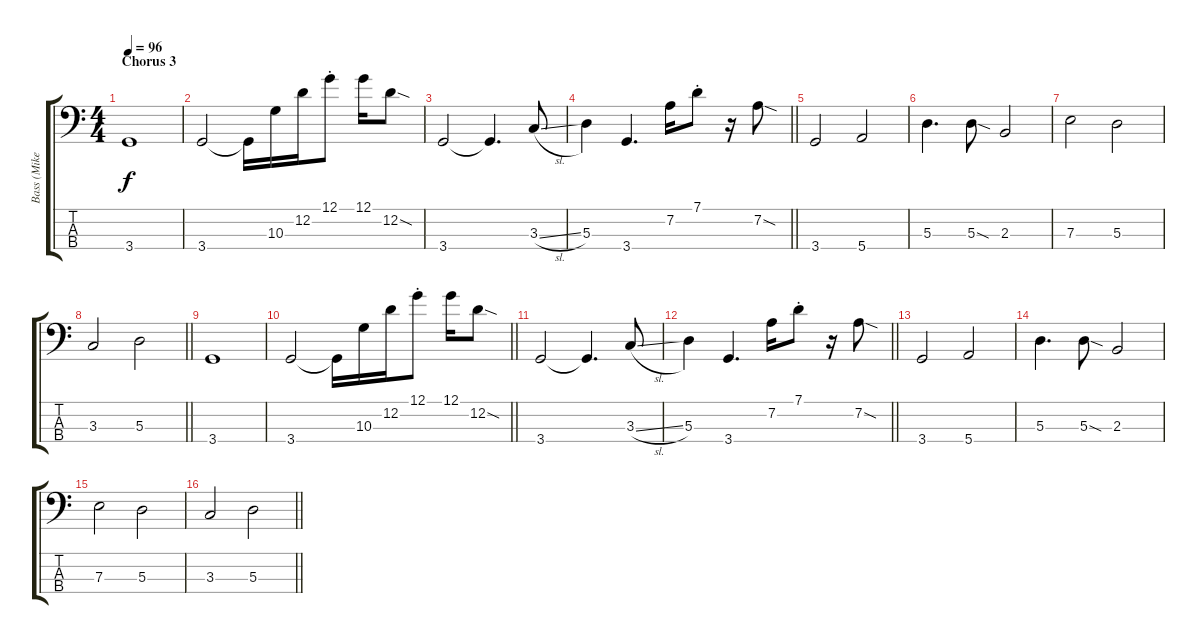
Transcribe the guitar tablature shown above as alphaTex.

\track ("Bass (Mike Rutherford)" "Bass (Mike") {instrument electricbassfinger}
\staff {score tabs}
\tuning (G2 D2 A1 E1) {hide}
\ts (4 4)
\section ("" "Chorus 3")
\tempo 96
\clef f4
\ks c
3.4.1{dy f} |
3.4.2 3.4{t}.16 10.3.16 12.2.16 12.1{st}.8 12.1.16 12.2{sod}.8 |
3.4.2 3.4{t}.4{d} 3.3{sl}.8 |
\barLineRight lightlight
5.3.4 3.4.4{d} 7.2.16 7.1{st}.8 r.16 7.2{sod}.8 |
3.4.2 5.4.2 |
5.3.4{d} 5.3{sod}.8 2.3.2 |
7.3.2 5.3.2 |
\barLineRight lightlight
3.3.2 5.3.2 |
3.4.1 |
\barLineRight lightlight
3.4.2 3.4{t}.16 10.3.16 12.2.16 12.1{st}.8 12.1.16 12.2{sod}.8 |
3.4.2 3.4{t}.4{d} 3.3{sl}.8 |
\barLineRight lightlight
5.3.4 3.4.4{d} 7.2.16 7.1{st}.8 r.16 7.2{sod}.8 |
3.4.2 5.4.2 |
5.3.4{d} 5.3{sod}.8 2.3.2 |
7.3.2 5.3.2 |
\barLineRight lightlight
3.3.2 5.3.2
